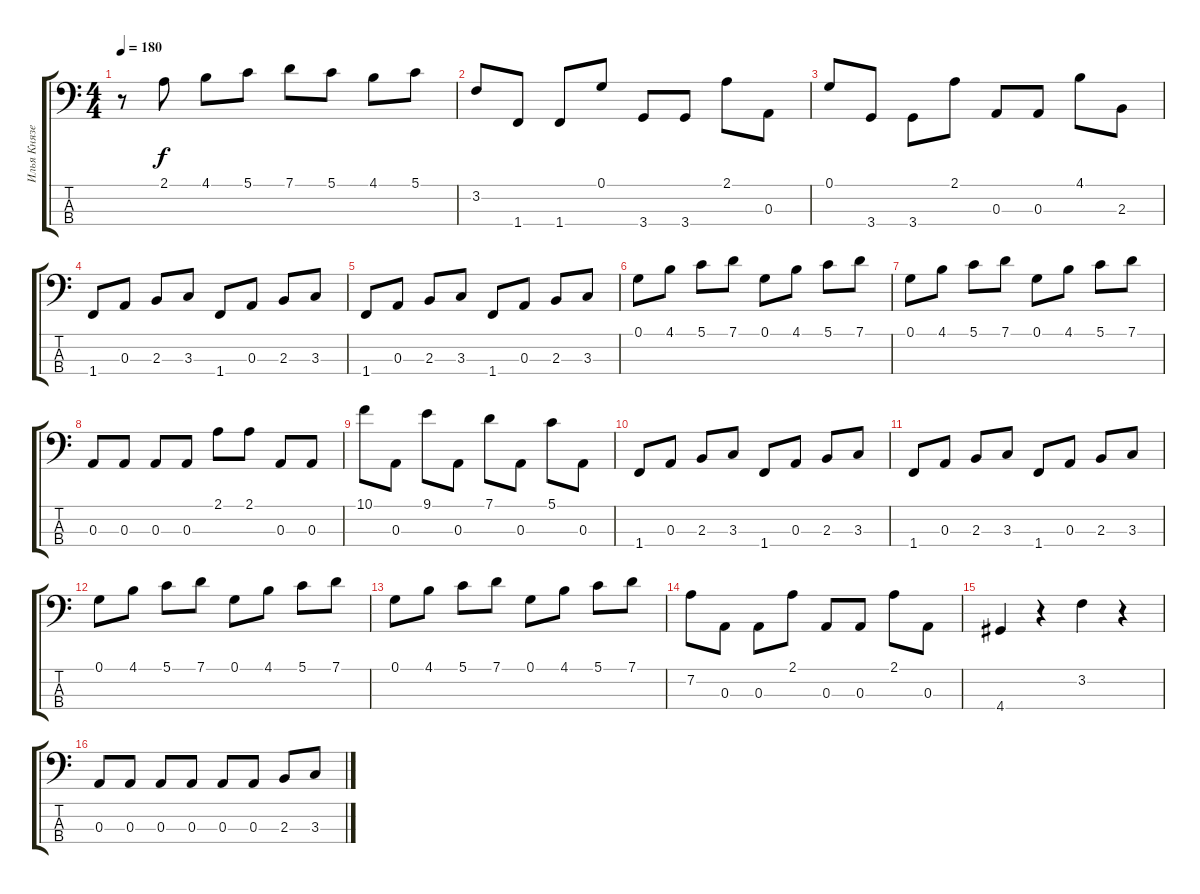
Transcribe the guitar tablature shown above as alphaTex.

\track ("Илья Князев" "Илья Князе") {instrument electricbasspick}
\staff {score tabs}
\tuning (G2 D2 A1 E1) {hide}
\ts (4 4)
\tempo 180
\clef f4
\ks c
r.8{dy f} 2.1.8 4.1.8 5.1.8 7.1.8 5.1.8 4.1.8 5.1.8 |
3.2.8 1.4.8 1.4.8 0.1.8 3.4.8 3.4.8 2.1.8 0.3.8 |
0.1.8 3.4.8 3.4.8 2.1.8 0.3.8 0.3.8 4.1.8 2.3.8 |
1.4.8 0.3.8 2.3.8 3.3.8 1.4.8 0.3.8 2.3.8 3.3.8 |
1.4.8 0.3.8 2.3.8 3.3.8 1.4.8 0.3.8 2.3.8 3.3.8 |
0.1.8 4.1.8 5.1.8 7.1.8 0.1.8 4.1.8 5.1.8 7.1.8 |
0.1.8 4.1.8 5.1.8 7.1.8 0.1.8 4.1.8 5.1.8 7.1.8 |
0.3.8 0.3.8 0.3.8 0.3.8 2.1.8 2.1.8 0.3.8 0.3.8 |
10.1.8 0.3.8 9.1.8 0.3.8 7.1.8 0.3.8 5.1.8 0.3.8 |
1.4.8 0.3.8 2.3.8 3.3.8 1.4.8 0.3.8 2.3.8 3.3.8 |
1.4.8 0.3.8 2.3.8 3.3.8 1.4.8 0.3.8 2.3.8 3.3.8 |
0.1.8 4.1.8 5.1.8 7.1.8 0.1.8 4.1.8 5.1.8 7.1.8 |
0.1.8 4.1.8 5.1.8 7.1.8 0.1.8 4.1.8 5.1.8 7.1.8 |
7.2.8 0.3.8 0.3.8 2.1.8 0.3.8 0.3.8 2.1.8 0.3.8 |
4.4.4 r.4 3.2.4 r.4 |
0.3.8 0.3.8 0.3.8 0.3.8 0.3.8 0.3.8 2.3.8 3.3.8
